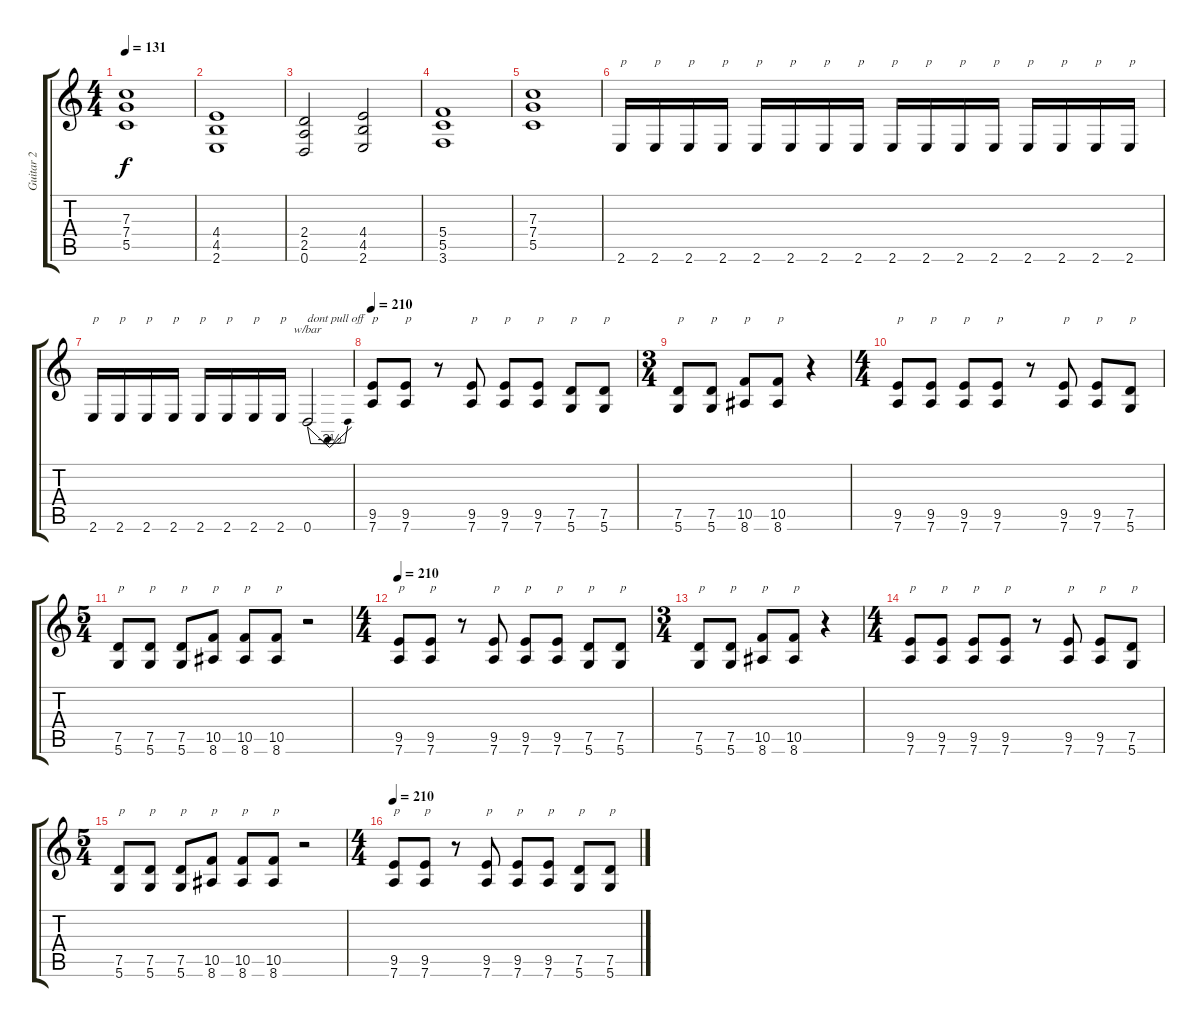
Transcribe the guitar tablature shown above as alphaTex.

\track ("Guitar 2" "Guitar 2") {instrument distortionguitar}
\staff {score tabs}
\tuning (D4 A3 F3 C3 G2 D2) {hide}
\ts (4 4)
\tempo 131
\clef g2
\ks c
(7.3 7.4 5.5).1{dy f} |
(4.4 4.5 2.6).1 |
(2.4 2.5 0.6).2 (4.4 4.5 2.6).2 |
(5.4 5.5 3.6).1 |
(7.3 7.4 5.5).1 |
2.6.16{txt "p"} 2.6.16{txt "p"} 2.6.16{txt "p"} 2.6.16{txt "p"} 2.6.16{txt "p"} 2.6.16{txt "p"} 2.6.16{txt "p"} 2.6.16{txt "p"} 2.6.16{txt "p"} 2.6.16{txt "p"} 2.6.16{txt "p"} 2.6.16{txt "p"} 2.6.16{txt "p"} 2.6.16{txt "p"} 2.6.16{txt "p"} 2.6.16{txt "p"} |
2.6.16{txt "p"} 2.6.16{txt "p"} 2.6.16{txt "p"} 2.6.16{txt "p"} 2.6.16{txt "p"} 2.6.16{txt "p"} 2.6.16{txt "p"} 2.6.16{txt "p"} 0.6.2{tbe (dip default 0 0 30 -14 60 0) txt "dont pull off"} |
\tempo 210
(9.5 7.6).8{txt "p"} (9.5 7.6).8{txt "p"} r.8 (9.5 7.6).8{txt "p"} (9.5 7.6).8{txt "p"} (9.5 7.6).8{txt "p"} (7.5 5.6).8{txt "p"} (7.5 5.6).8{txt "p"} |
\ts (3 4)
(7.5 5.6).8{txt "p"} (7.5 5.6).8{txt "p"} (10.5 8.6).8{txt "p"} (10.5 8.6).8{txt "p"} r.4 |
\ts (4 4)
(9.5 7.6).8{txt "p"} (9.5 7.6).8{txt "p"} (9.5 7.6).8{txt "p"} (9.5 7.6).8{txt "p"} r.8 (9.5 7.6).8{txt "p"} (9.5 7.6).8{txt "p"} (7.5 5.6).8{txt "p"} |
\ts (5 4)
(7.5 5.6).8{txt "p"} (7.5 5.6).8{txt "p"} (7.5 5.6).8{txt "p"} (10.5 8.6).8{txt "p"} (10.5 8.6).8{txt "p"} (10.5 8.6).8{txt "p"} r.2 |
\ts (4 4)
\tempo 210
(9.5 7.6).8{txt "p"} (9.5 7.6).8{txt "p"} r.8 (9.5 7.6).8{txt "p"} (9.5 7.6).8{txt "p"} (9.5 7.6).8{txt "p"} (7.5 5.6).8{txt "p"} (7.5 5.6).8{txt "p"} |
\ts (3 4)
(7.5 5.6).8{txt "p"} (7.5 5.6).8{txt "p"} (10.5 8.6).8{txt "p"} (10.5 8.6).8{txt "p"} r.4 |
\ts (4 4)
(9.5 7.6).8{txt "p"} (9.5 7.6).8{txt "p"} (9.5 7.6).8{txt "p"} (9.5 7.6).8{txt "p"} r.8 (9.5 7.6).8{txt "p"} (9.5 7.6).8{txt "p"} (7.5 5.6).8{txt "p"} |
\ts (5 4)
(7.5 5.6).8{txt "p"} (7.5 5.6).8{txt "p"} (7.5 5.6).8{txt "p"} (10.5 8.6).8{txt "p"} (10.5 8.6).8{txt "p"} (10.5 8.6).8{txt "p"} r.2 |
\ts (4 4)
\tempo 210
(9.5 7.6).8{txt "p"} (9.5 7.6).8{txt "p"} r.8 (9.5 7.6).8{txt "p"} (9.5 7.6).8{txt "p"} (9.5 7.6).8{txt "p"} (7.5 5.6).8{txt "p"} (7.5 5.6).8{txt "p"}
